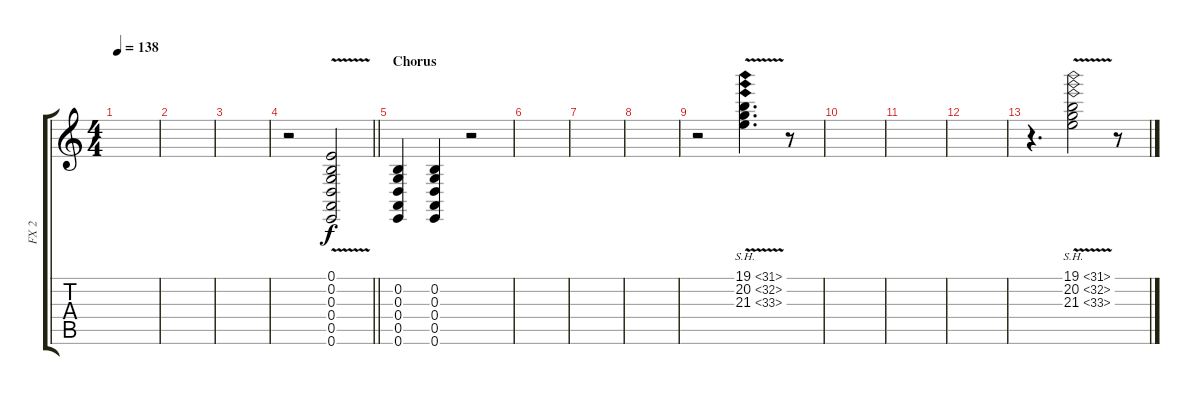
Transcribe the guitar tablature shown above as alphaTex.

\track ("FX 2" "FX 2") {instrument stringensemble1}
\staff {score tabs}
\tuning (E4 B3 G3 D3 A2 E2) {hide}
\ts (4 4)
\tempo 138
\clef g2
\ks c
|
|
|
\barLineRight lightlight
r.2 (0.1 0.2 0.3 0.4{v} 0.5 0.6).2{dy f instrument reversecymbal} |
\section ("" "Chorus")
(0.2 0.3 0.4 0.5 0.6).4{instrument melodictom} (0.2 0.3 0.4 0.5 0.6).4 r.2 |
|
|
|
r.2 (19.1{sh 12 v} 20.2{sh 12} 21.3{sh 12}).4{d} r.8 |
|
|
|
r.4{d} (19.1{sh 12 v} 20.2{sh 12} 21.3{sh 12}).2 r.8
